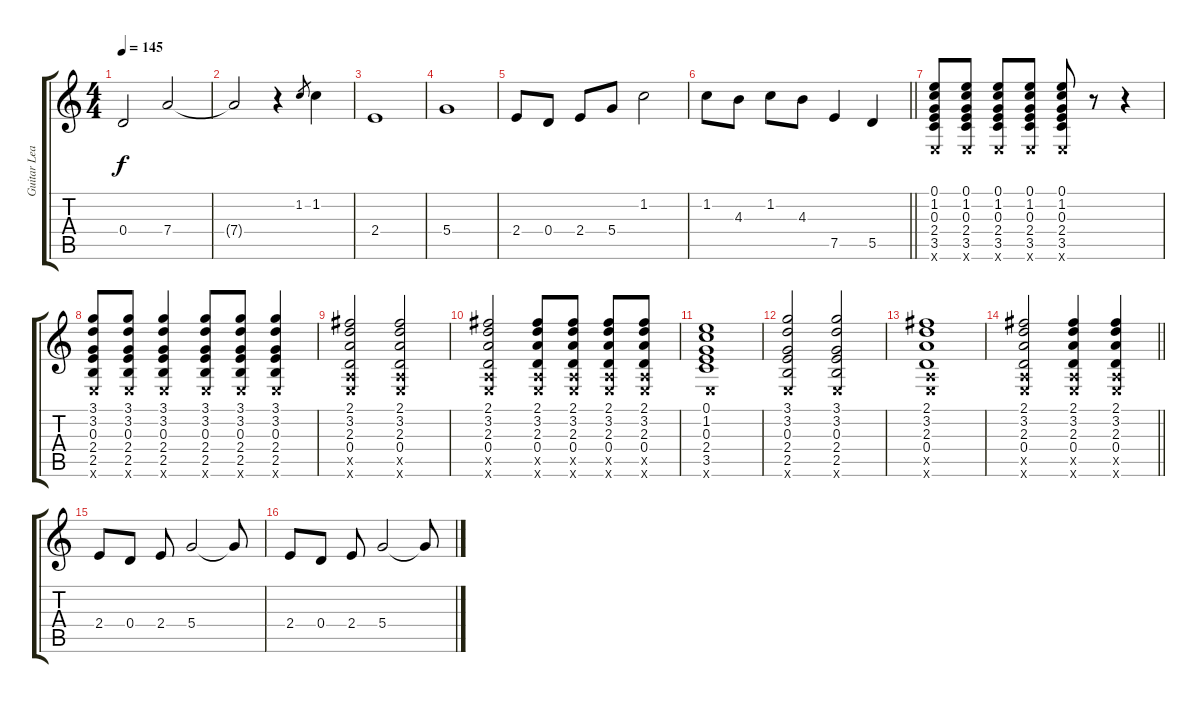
\track ("Guitar Lead" "Guitar Lea") {instrument electricguitarjazz}
\staff {score tabs}
\tuning (E4 B3 G3 D3 A2 E2) {hide}
\ts (4 4)
\tempo 145
\clef g2
\ks c
0.4.2{dy f} 7.4.2 |
7.4{t}.2 r.4 1.2.8{gr} 1.2.4 |
2.4.1 |
5.4.1 |
2.4.8 0.4.8 2.4.8 5.4.8 1.2.2 |
\barLineRight lightlight
1.2.8 4.3.8 1.2.8 4.3.8 7.5.4 5.5.4 |
(0.1 1.2 0.3 2.4 3.5 0.6{x}).8 (0.1 1.2 0.3 2.4 3.5 0.6{x}).8 (0.1 1.2 0.3 2.4 3.5 0.6{x}).8 (0.1 1.2 0.3 2.4 3.5 0.6{x}).8 (0.1 1.2 0.3 2.4 3.5 0.6{x}).8 r.8 r.4 |
(3.1 3.2 0.3 2.4 2.5 0.6{x}).8 (3.1 3.2 0.3 2.4 2.5 0.6{x}).8 (3.1 3.2 0.3 2.4 2.5 0.6{x}).4 (3.1 3.2 0.3 2.4 2.5 0.6{x}).8 (3.1 3.2 0.3 2.4 2.5 0.6{x}).8 (3.1 3.2 0.3 2.4 2.5 0.6{x}).4 |
(2.1 3.2 2.3 0.4 0.5{x} 0.6{x}).2 (2.1 3.2 2.3 0.4 0.5{x} 0.6{x}).2 |
(2.1 3.2 2.3 0.4 0.5{x} 0.6{x}).2 (2.1 3.2 2.3 0.4 0.5{x} 0.6{x}).8 (2.1 3.2 2.3 0.4 0.5{x} 0.6{x}).8 (2.1 3.2 2.3 0.4 0.5{x} 0.6{x}).8 (2.1 3.2 2.3 0.4 0.5{x} 0.6{x}).8 |
(0.1 1.2 0.3 2.4 3.5 0.6{x}).1 |
(3.1 3.2 0.3 2.4 2.5 0.6{x}).2 (3.1 3.2 0.3 2.4 2.5 0.6{x}).2 |
(2.1 3.2 2.3 0.4 0.5{x} 0.6{x}).1 |
\barLineRight lightlight
(2.1 3.2 2.3 0.4 0.5{x} 0.6{x}).2 (2.1 3.2 2.3 0.4 0.5{x} 0.6{x}).4 (2.1 3.2 2.3 0.4 0.5{x} 0.6{x}).4 |
2.4.8 0.4.8 2.4.8 5.4.2 5.4{t}.8 |
2.4.8 0.4.8 2.4.8 5.4.2 5.4{t}.8
